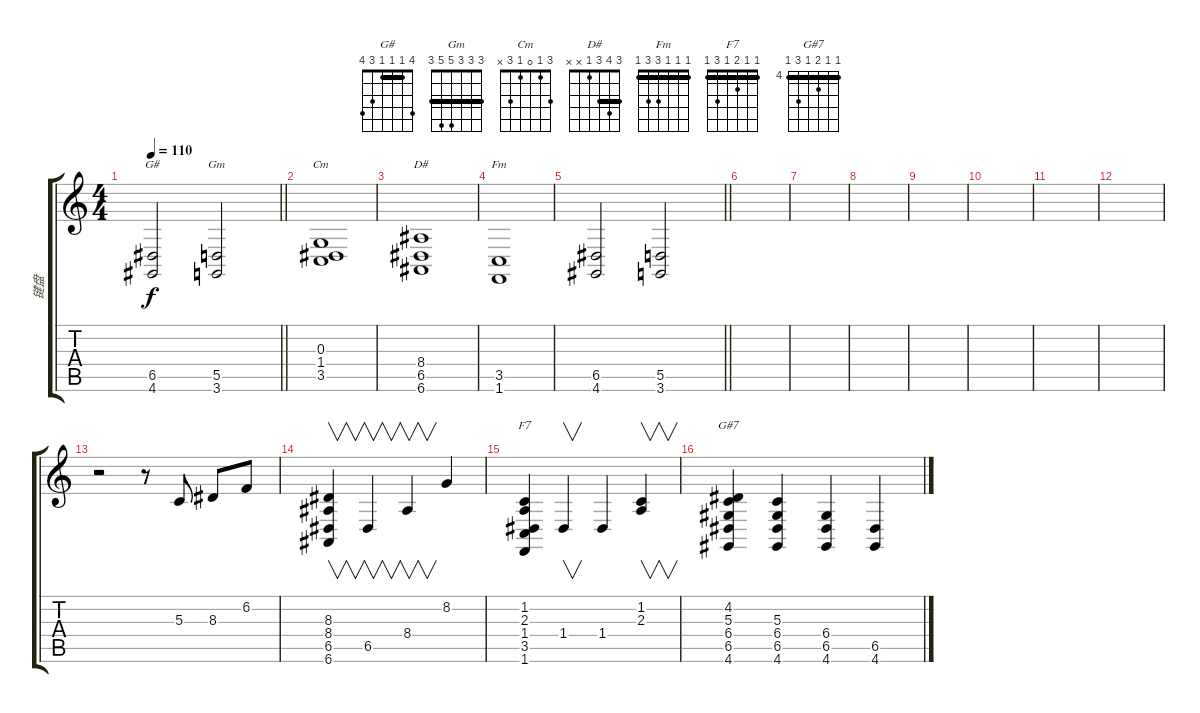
\track ("键盘" "键盘") {instrument synthstrings1}
\staff {score tabs}
\tuning (E4 B3 G3 D3 A2 E2) {hide}
\chord ("G#" 4 1 1 1 3 4) {barre 1}
\chord ("Gm" 3 3 3 5 5 3) {barre 3}
\chord ("Cm" 3 1 0 1 3 x)
\chord ("D#" 3 4 3 1 x x) {barre 3}
\chord ("Fm" 1 1 1 3 3 1) {barre 1}
\chord ("F7" 1 1 2 1 3 1) {barre 1}
\chord ("G#7" 4 4 5 4 6 4) {firstfret 4 barre 4}
\ts (4 4)
\tempo 110
\clef g2
\barLineRight lightlight
\ks c
(6.5 4.6).2{ch "G#" dy f} (5.5 3.6).2{ch "Gm"} |
(0.3 1.4 3.5).1{ch "Cm"} |
(8.4 6.5 6.6).1{ch "D#"} |
(3.5 1.6).1{ch "Fm"} |
\barLineRight lightlight
(6.5 4.6).2 (5.5 3.6).2 |
|
|
|
|
|
|
|
r.2 r.8 5.3.8 8.3.8 6.2.8 |
(8.3 8.4 6.5 6.6).4{v} 6.5.4{v} 8.4.4{v} 8.2.4 |
(1.2 2.3 1.4 3.5 1.6).4{ch "F7"} 1.4.4{v} 1.4.4 (1.2 2.3).4{v} |
(4.2 5.3 6.4 6.5 4.6).4{ch "G#7"} (5.3 6.4 6.5 4.6).4 (6.4 6.5 4.6).4 (6.5 4.6).4
